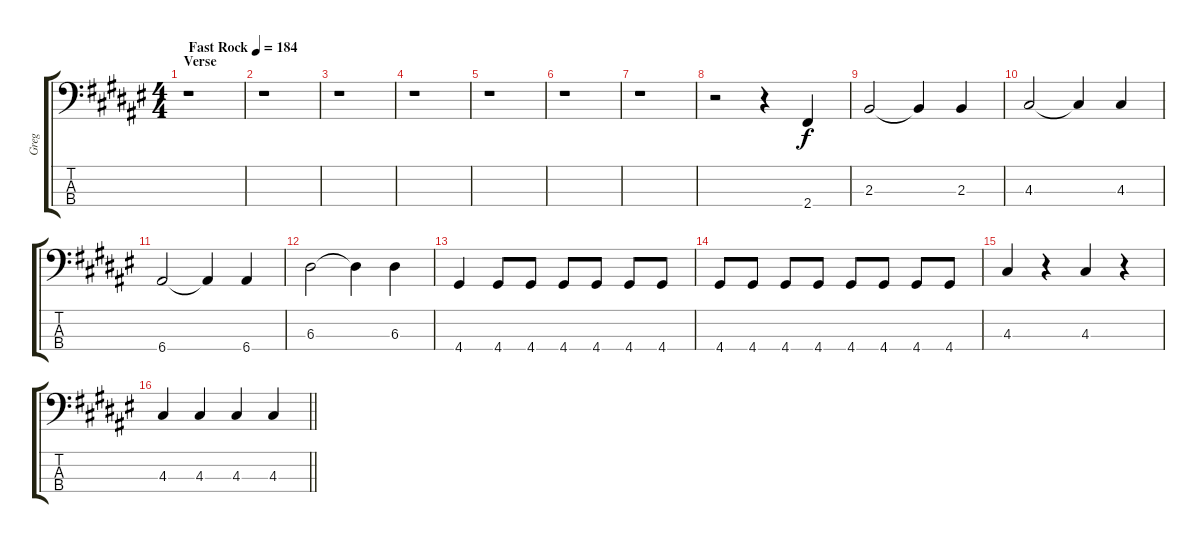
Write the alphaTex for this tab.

\track ("Greg" "Greg") {instrument electricbasspick}
\staff {score tabs}
\tuning (G2 D2 A1 E1) {hide}
\ts (4 4)
\section ("" "Verse")
\tempo (184 "Fast Rock")
\clef f4
\ks f#
r.1{dy f instrument electricbasspick} |
r.1 |
r.1 |
r.1 |
r.1 |
r.1 |
r.1 |
r.2 r.4 2.4.4 |
2.3.2 2.3{t}.4 2.3.4 |
4.3.2 4.3{t}.4 4.3.4 |
6.4.2 6.4{t}.4 6.4.4 |
6.3.2 6.3{t}.4 6.3.4 |
4.4.4 4.4.8 4.4.8 4.4.8 4.4.8 4.4.8 4.4.8 |
4.4.8 4.4.8 4.4.8 4.4.8 4.4.8 4.4.8 4.4.8 4.4.8 |
4.3.4 r.4 4.3.4 r.4 |
\barLineRight lightlight
4.3.4 4.3.4 4.3.4 4.3.4
